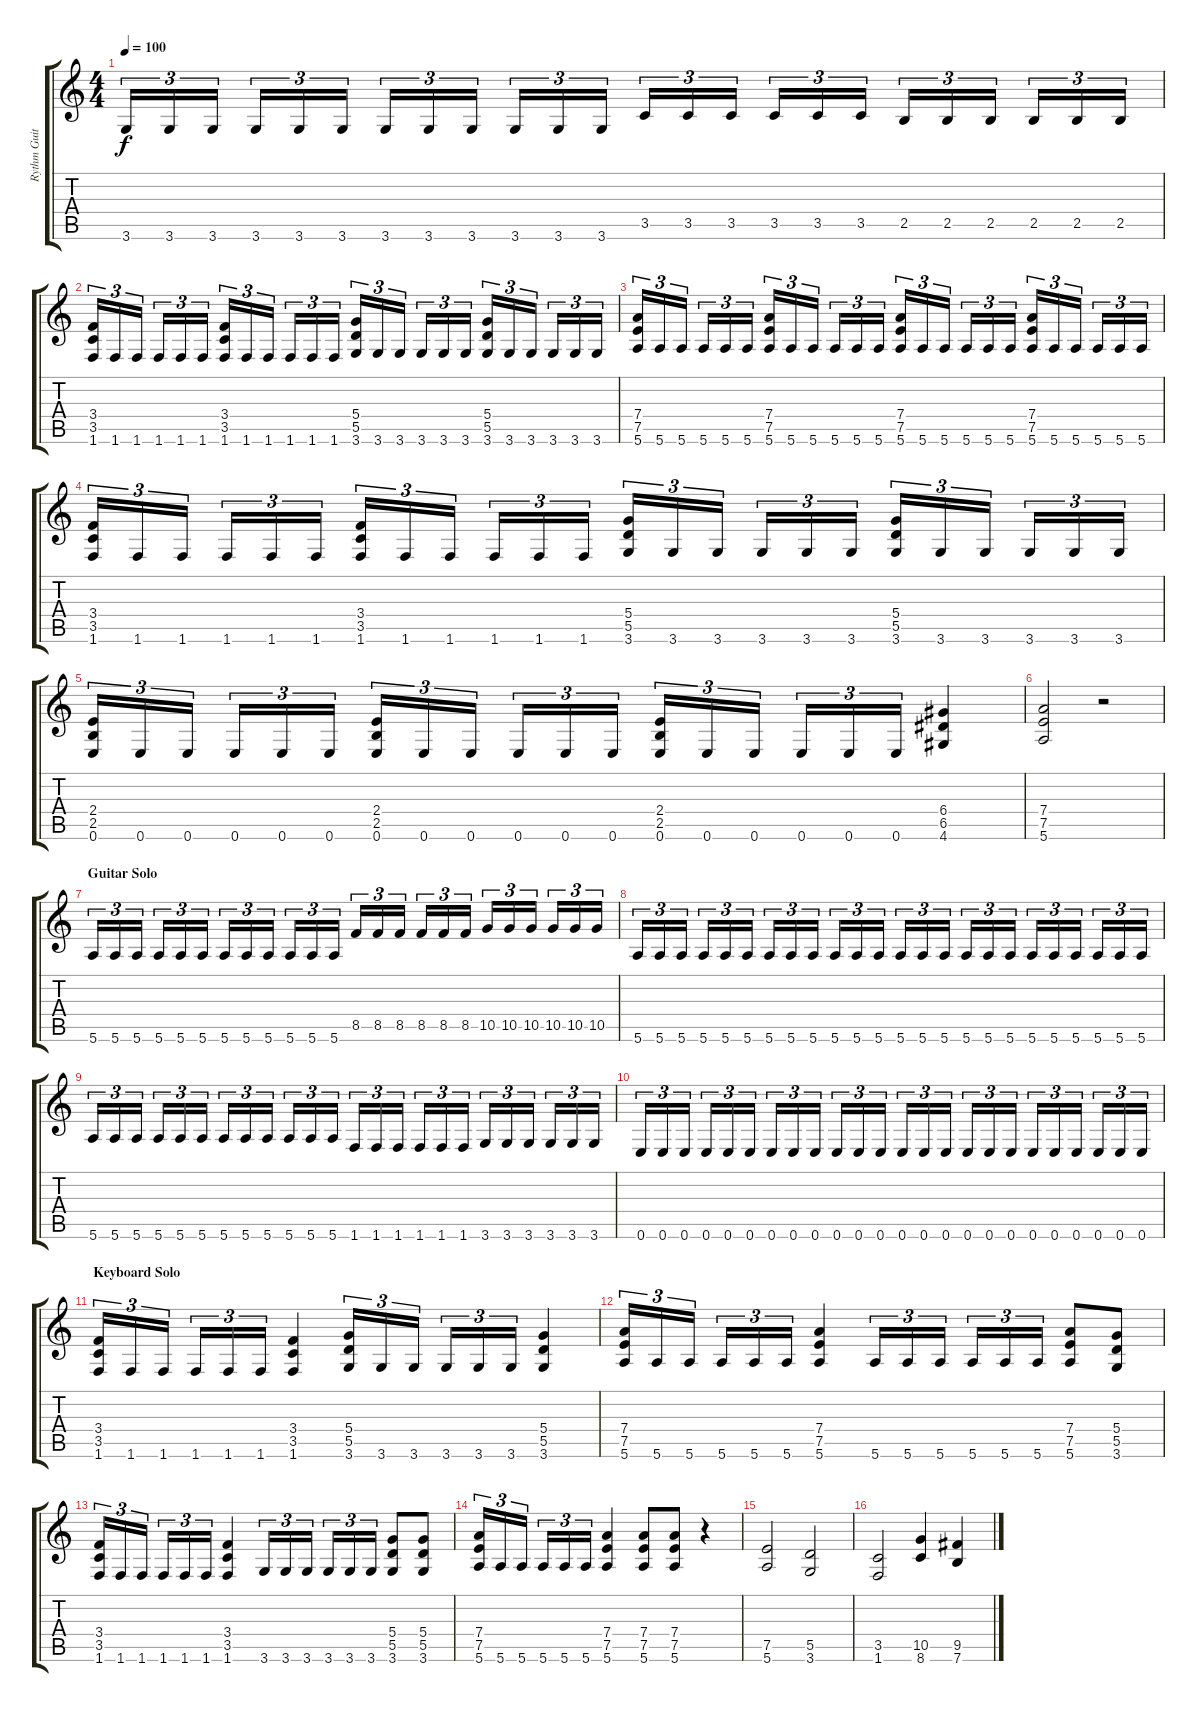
\track ("Rythm Guitar" "Rythm Guit") {instrument distortionguitar}
\staff {score tabs}
\tuning (E4 B3 G3 D3 A2 E2) {hide}
\ts (4 4)
\tempo 100
\clef g2
\ks c
3.6.16{tu (3 2) dy f} 3.6.16{tu (3 2)} 3.6.16{tu (3 2)} 3.6.16{tu (3 2)} 3.6.16{tu (3 2)} 3.6.16{tu (3 2)} 3.6.16{tu (3 2)} 3.6.16{tu (3 2)} 3.6.16{tu (3 2)} 3.6.16{tu (3 2)} 3.6.16{tu (3 2)} 3.6.16{tu (3 2)} 3.5.16{tu (3 2)} 3.5.16{tu (3 2)} 3.5.16{tu (3 2)} 3.5.16{tu (3 2)} 3.5.16{tu (3 2)} 3.5.16{tu (3 2)} 2.5.16{tu (3 2)} 2.5.16{tu (3 2)} 2.5.16{tu (3 2)} 2.5.16{tu (3 2)} 2.5.16{tu (3 2)} 2.5.16{tu (3 2)} |
(3.4 3.5 1.6).16{tu (3 2)} 1.6.16{tu (3 2)} 1.6.16{tu (3 2)} 1.6.16{tu (3 2)} 1.6.16{tu (3 2)} 1.6.16{tu (3 2)} (3.4 3.5 1.6).16{tu (3 2)} 1.6.16{tu (3 2)} 1.6.16{tu (3 2)} 1.6.16{tu (3 2)} 1.6.16{tu (3 2)} 1.6.16{tu (3 2)} (5.4 5.5 3.6).16{tu (3 2)} 3.6.16{tu (3 2)} 3.6.16{tu (3 2)} 3.6.16{tu (3 2)} 3.6.16{tu (3 2)} 3.6.16{tu (3 2)} (5.4 5.5 3.6).16{tu (3 2)} 3.6.16{tu (3 2)} 3.6.16{tu (3 2)} 3.6.16{tu (3 2)} 3.6.16{tu (3 2)} 3.6.16{tu (3 2)} |
(7.4 7.5 5.6).16{tu (3 2)} 5.6.16{tu (3 2)} 5.6.16{tu (3 2)} 5.6.16{tu (3 2)} 5.6.16{tu (3 2)} 5.6.16{tu (3 2)} (7.4 7.5 5.6).16{tu (3 2)} 5.6.16{tu (3 2)} 5.6.16{tu (3 2)} 5.6.16{tu (3 2)} 5.6.16{tu (3 2)} 5.6.16{tu (3 2)} (7.4 7.5 5.6).16{tu (3 2)} 5.6.16{tu (3 2)} 5.6.16{tu (3 2)} 5.6.16{tu (3 2)} 5.6.16{tu (3 2)} 5.6.16{tu (3 2)} (7.4 7.5 5.6).16{tu (3 2)} 5.6.16{tu (3 2)} 5.6.16{tu (3 2)} 5.6.16{tu (3 2)} 5.6.16{tu (3 2)} 5.6.16{tu (3 2)} |
(3.4 3.5 1.6).16{tu (3 2)} 1.6.16{tu (3 2)} 1.6.16{tu (3 2)} 1.6.16{tu (3 2)} 1.6.16{tu (3 2)} 1.6.16{tu (3 2)} (3.4 3.5 1.6).16{tu (3 2)} 1.6.16{tu (3 2)} 1.6.16{tu (3 2)} 1.6.16{tu (3 2)} 1.6.16{tu (3 2)} 1.6.16{tu (3 2)} (5.4 5.5 3.6).16{tu (3 2)} 3.6.16{tu (3 2)} 3.6.16{tu (3 2)} 3.6.16{tu (3 2)} 3.6.16{tu (3 2)} 3.6.16{tu (3 2)} (5.4 5.5 3.6).16{tu (3 2)} 3.6.16{tu (3 2)} 3.6.16{tu (3 2)} 3.6.16{tu (3 2)} 3.6.16{tu (3 2)} 3.6.16{tu (3 2)} |
(2.4 2.5 0.6).16{tu (3 2)} 0.6.16{tu (3 2)} 0.6.16{tu (3 2)} 0.6.16{tu (3 2)} 0.6.16{tu (3 2)} 0.6.16{tu (3 2)} (2.4 2.5 0.6).16{tu (3 2)} 0.6.16{tu (3 2)} 0.6.16{tu (3 2)} 0.6.16{tu (3 2)} 0.6.16{tu (3 2)} 0.6.16{tu (3 2)} (2.4 2.5 0.6).16{tu (3 2)} 0.6.16{tu (3 2)} 0.6.16{tu (3 2)} 0.6.16{tu (3 2)} 0.6.16{tu (3 2)} 0.6.16{tu (3 2)} (6.4 6.5 4.6).4 |
(7.4 7.5 5.6).2 r.2 |
\section ("" "Guitar Solo")
5.6.16{tu (3 2)} 5.6.16{tu (3 2)} 5.6.16{tu (3 2)} 5.6.16{tu (3 2)} 5.6.16{tu (3 2)} 5.6.16{tu (3 2)} 5.6.16{tu (3 2)} 5.6.16{tu (3 2)} 5.6.16{tu (3 2)} 5.6.16{tu (3 2)} 5.6.16{tu (3 2)} 5.6.16{tu (3 2)} 8.5.16{tu (3 2)} 8.5.16{tu (3 2)} 8.5.16{tu (3 2)} 8.5.16{tu (3 2)} 8.5.16{tu (3 2)} 8.5.16{tu (3 2)} 10.5.16{tu (3 2)} 10.5.16{tu (3 2)} 10.5.16{tu (3 2)} 10.5.16{tu (3 2)} 10.5.16{tu (3 2)} 10.5.16{tu (3 2)} |
5.6.16{tu (3 2)} 5.6.16{tu (3 2)} 5.6.16{tu (3 2)} 5.6.16{tu (3 2)} 5.6.16{tu (3 2)} 5.6.16{tu (3 2)} 5.6.16{tu (3 2)} 5.6.16{tu (3 2)} 5.6.16{tu (3 2)} 5.6.16{tu (3 2)} 5.6.16{tu (3 2)} 5.6.16{tu (3 2)} 5.6.16{tu (3 2)} 5.6.16{tu (3 2)} 5.6.16{tu (3 2)} 5.6.16{tu (3 2)} 5.6.16{tu (3 2)} 5.6.16{tu (3 2)} 5.6.16{tu (3 2)} 5.6.16{tu (3 2)} 5.6.16{tu (3 2)} 5.6.16{tu (3 2)} 5.6.16{tu (3 2)} 5.6.16{tu (3 2)} |
5.6.16{tu (3 2)} 5.6.16{tu (3 2)} 5.6.16{tu (3 2)} 5.6.16{tu (3 2)} 5.6.16{tu (3 2)} 5.6.16{tu (3 2)} 5.6.16{tu (3 2)} 5.6.16{tu (3 2)} 5.6.16{tu (3 2)} 5.6.16{tu (3 2)} 5.6.16{tu (3 2)} 5.6.16{tu (3 2)} 1.6.16{tu (3 2)} 1.6.16{tu (3 2)} 1.6.16{tu (3 2)} 1.6.16{tu (3 2)} 1.6.16{tu (3 2)} 1.6.16{tu (3 2)} 3.6.16{tu (3 2)} 3.6.16{tu (3 2)} 3.6.16{tu (3 2)} 3.6.16{tu (3 2)} 3.6.16{tu (3 2)} 3.6.16{tu (3 2)} |
0.6.16{tu (3 2)} 0.6.16{tu (3 2)} 0.6.16{tu (3 2)} 0.6.16{tu (3 2)} 0.6.16{tu (3 2)} 0.6.16{tu (3 2)} 0.6.16{tu (3 2)} 0.6.16{tu (3 2)} 0.6.16{tu (3 2)} 0.6.16{tu (3 2)} 0.6.16{tu (3 2)} 0.6.16{tu (3 2)} 0.6.16{tu (3 2)} 0.6.16{tu (3 2)} 0.6.16{tu (3 2)} 0.6.16{tu (3 2)} 0.6.16{tu (3 2)} 0.6.16{tu (3 2)} 0.6.16{tu (3 2)} 0.6.16{tu (3 2)} 0.6.16{tu (3 2)} 0.6.16{tu (3 2)} 0.6.16{tu (3 2)} 0.6.16{tu (3 2)} |
\section ("" "Keyboard Solo")
(3.4 3.5 1.6).16{tu (3 2)} 1.6.16{tu (3 2)} 1.6.16{tu (3 2)} 1.6.16{tu (3 2)} 1.6.16{tu (3 2)} 1.6.16{tu (3 2)} (3.4 3.5 1.6).4 (5.4 5.5 3.6).16{tu (3 2)} 3.6.16{tu (3 2)} 3.6.16{tu (3 2)} 3.6.16{tu (3 2)} 3.6.16{tu (3 2)} 3.6.16{tu (3 2)} (5.4 5.5 3.6).4 |
(7.4 7.5 5.6).16{tu (3 2)} 5.6.16{tu (3 2)} 5.6.16{tu (3 2)} 5.6.16{tu (3 2)} 5.6.16{tu (3 2)} 5.6.16{tu (3 2)} (7.4 7.5 5.6).4 5.6.16{tu (3 2)} 5.6.16{tu (3 2)} 5.6.16{tu (3 2)} 5.6.16{tu (3 2)} 5.6.16{tu (3 2)} 5.6.16{tu (3 2)} (7.4 7.5 5.6).8 (5.4 5.5 3.6).8 |
(3.4 3.5 1.6).16{tu (3 2)} 1.6.16{tu (3 2)} 1.6.16{tu (3 2)} 1.6.16{tu (3 2)} 1.6.16{tu (3 2)} 1.6.16{tu (3 2)} (3.4 3.5 1.6).4 3.6.16{tu (3 2)} 3.6.16{tu (3 2)} 3.6.16{tu (3 2)} 3.6.16{tu (3 2)} 3.6.16{tu (3 2)} 3.6.16{tu (3 2)} (5.4 5.5 3.6).8 (5.4 5.5 3.6).8 |
(7.4 7.5 5.6).16{tu (3 2)} 5.6.16{tu (3 2)} 5.6.16{tu (3 2)} 5.6.16{tu (3 2)} 5.6.16{tu (3 2)} 5.6.16{tu (3 2)} (7.4 7.5 5.6).4 (7.4 7.5 5.6).8 (7.4 7.5 5.6).8 r.4 |
(7.5 5.6).2 (5.5 3.6).2 |
(3.5 1.6).2 (10.5 8.6).4 (9.5 7.6).4
